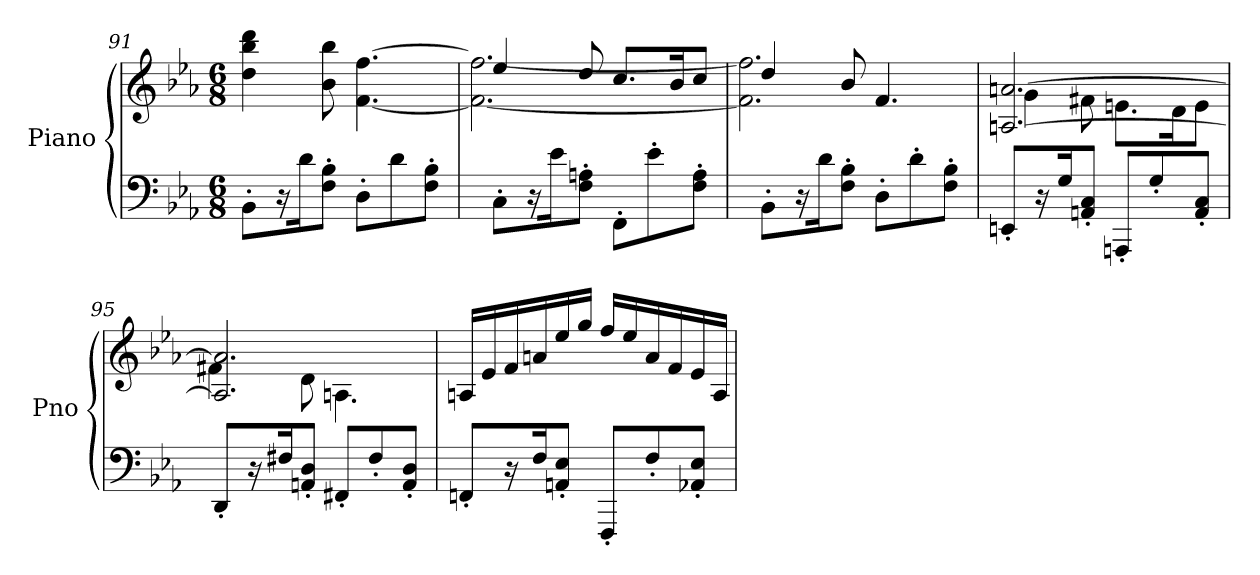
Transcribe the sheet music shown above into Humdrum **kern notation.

**kern	**kern
*part1	*part1
*staff2	*staff1
*I"Piano	*
*I'Pno	*
!!LO:LB:g=z
*clefF4	*clefG2
*k[b-e-a-]	*k[b-e-a-]
*M6/8	*M6/8
=91	=91
*	*^
8BB-'\L	4dd\ 4bb-\ 4ddd\	4.reyy
16r	.	.
16d\K	.	.
8F\' 8B-\'J	8b-\ 8bb-\	.
8D'\L	4.rffyy	[4.f\ [4.ff\
8d\	.	.
8F\' 8B-\'J	.	.
=92	=92	=92
8C'\L	4ee-/	2.f\_ 2.ff\_
16r	.	.
16e-\K	.	.
8F\' 8An\'J	8dd/	.
8FF'\L	8.cc/L	.
8e-'\	.	.
.	16b-/K	.
8F\' 8A\'J	8cc/J	.
=93	=93	=93
8BB-'\L	4dd/	2.f\] 2.ff\]
16r	.	.
16d\K	.	.
8F\' 8B-\'J	8b-/	.
8D'\L	4.f/	.
8d'\	.	.
8F\' 8B-\'J	.	.
=94	=94	=94
8EEn'/L	[2.An/ [2.an/	4g\
16r	.	.
16G/K	.	.
8AAn/' 8C/'J	.	8f#X\
8AAAn'/L	.	8.en\L
8G'/	.	.
.	.	16d\K
8AA/' 8C/'J	.	8e\J
=95	=95	=95
8DD'/L	2.A/] 2.a/]	4f#X\
16r	.	.
16F#X/K	.	.
8AAn/' 8D/'J	.	8d\
8FF#X'/L	.	4.An\
8F#'/	.	.
8AA/' 8D/'J	.	.
*	*v	*v
!!LO:LB:g=z
=96	=96
8FFn'/L	16An/LL
.	16e-/
16r	16f/
16F/K	16an/
8AAn/' 8E-/'J	16ee-/
.	16gg/JJ
8FFF'/L	16ff/LL
.	16ee-/
8F'/	16a/
.	16f/
8AA-X/' 8E-/'J	16e-/
.	16A/JJ
=	=
*-	*-
